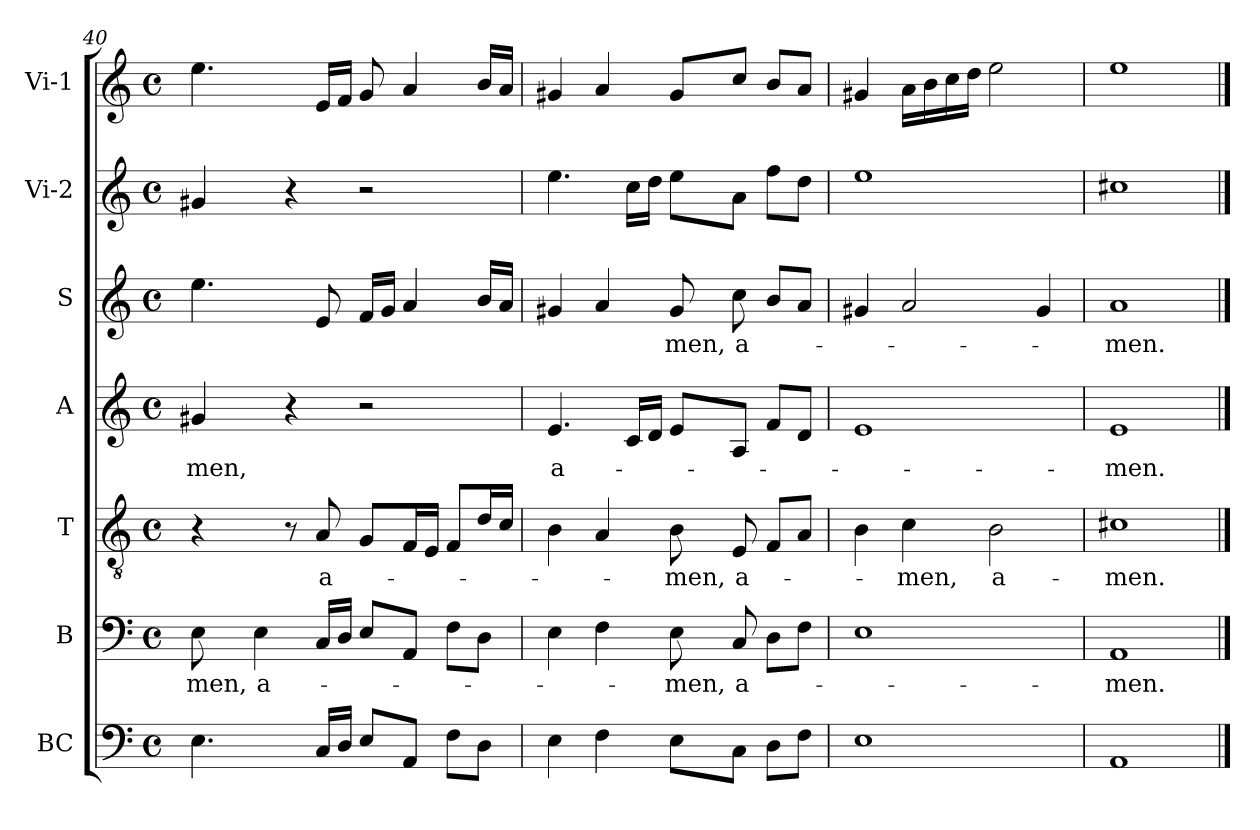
**kern	**kern	**text	**kern	**text	**kern	**text	**kern	**text	**kern	**kern
*part7	*part6	*part6	*part5	*part5	*part4	*part4	*part3	*part3	*part2	*part1
*staff7	*staff6	*staff6	*staff5	*staff5	*staff4	*staff4	*staff3	*staff3	*staff2	*staff1
*I"BC	*I"B	*	*I"T	*	*I"A	*	*I"S	*	*I"Vi-2	*I"Vi-1
!!LO:LB:g=z
*clefF4	*clefF4	*	*clefGv2	*	*clefG2	*	*clefG2	*	*clefG2	*clefG2
*k[]	*k[]	*	*k[]	*	*k[]	*	*k[]	*	*k[]	*k[]
*C:	*C:	*	*C:	*	*C:	*	*C:	*	*C:	*C:
*M4/4	*M4/4	*	*M4/4	*	*M4/4	*	*M4/4	*	*M4/4	*M4/4
*met(c)	*met(c)	*	*met(c)	*	*met(c)	*	*met(c)	*	*met(c)	*met(c)
=40	=40	=40	=40	=40	=40	=40	=40	=40	=40	=40
!	!	!LO:LY:b	!	!	!	!LO:LY:b	!	!	!	!
4.E\	8E\	-men,	4r	.	4g#X/	-men,	4.ee\	.	4g#X/	4.ee\
!	!	!LO:LY:b	!	!	!	!	!	!	!	!
.	4E\	a-	.	.	.	.	.	.	.	.
.	.	.	8r	.	4r	.	.	.	4r	.
!	!	!	!	!LO:LY:b	!	!	!	!	!	!
16C/LL	16C/LL	.	8A/	a-	.	.	8e/	.	.	16e/LL
16D/JJ	16D/JJ	.	.	.	.	.	.	.	.	16f/JJ
8E/L	8E/L	.	8G/L	.	2r	.	16f/LL	.	2r	8g/
.	.	.	.	.	.	.	16g/JJ	.	.	.
8AA/J	8AA/J	.	16F/L	.	.	.	4a/	.	.	4a/
.	.	.	16E/JJ	.	.	.	.	.	.	.
8F\L	8F\L	.	8F/L	.	.	.	.	.	.	.
8D\J	8D\J	.	16d/L	.	.	.	16b/LL	.	.	16b/LL
.	.	.	16c/JJ	.	.	.	16a/JJ	.	.	16a/JJ
=41	=41	=41	=41	=41	=41	=41	=41	=41	=41	=41
!	!	!	!	!	!	!LO:LY:b	!	!	!	!
4E\	4E\	.	4B\	.	4.e/	a-	4g#X/	.	4.ee\	4g#X/
4F\	4F\	.	4A/	.	.	.	4a/	.	.	4a/
.	.	.	.	.	16c/LL	.	.	.	16cc\LL	.
.	.	.	.	.	16d/JJ	.	.	.	16dd\JJ	.
!	!	!LO:LY:b	!	!LO:LY:b	!	!	!	!LO:LY:b	!	!
8E\L	8E\	-men,	8B\	-men,	8e/L	.	8g#/	-men,	8ee\L	8g#/L
!	!	!LO:LY:b	!	!LO:LY:b	!	!	!	!LO:LY:b	!	!
8C\J	8C/	a-	8E/	a-	8A/J	.	8cc\	a-	8a\J	8cc/J
8D\L	8D\L	.	8F/L	.	8f/L	.	8b/L	.	8ff\L	8b/L
8F\J	8F\J	.	8A/J	.	8d/J	.	8a/J	.	8dd\J	8a/J
=42	=42	=42	=42	=42	=42	=42	=42	=42	=42	=42
1E	1E	.	4B\	.	1e	.	4g#X/	.	1ee	4g#X/
!	!	!	!	!LO:LY:b	!	!	!	!	!	!
.	.	.	4c\	-men,	.	.	2a/	.	.	16a\LL
.	.	.	.	.	.	.	.	.	.	16b\
.	.	.	.	.	.	.	.	.	.	16cc\
.	.	.	.	.	.	.	.	.	.	16dd\JJ
!	!	!	!	!LO:LY:b	!	!	!	!	!	!
.	.	.	2B\	a-	.	.	.	.	.	2ee\
.	.	.	.	.	.	.	4g#/	.	.	.
=43	=43	=43	=43	=43	=43	=43	=43	=43	=43	=43
!	!	!LO:LY:b	!	!LO:LY:b	!	!LO:LY:b	!	!LO:LY:b	!	!
1AA	1AA	-men.	1c#X	-men.	1e	-men.	1a	-men.	1cc#X	1ee
==	==	==	==	==	==	==	==	==	==	==
*-	*-	*-	*-	*-	*-	*-	*-	*-	*-	*-
